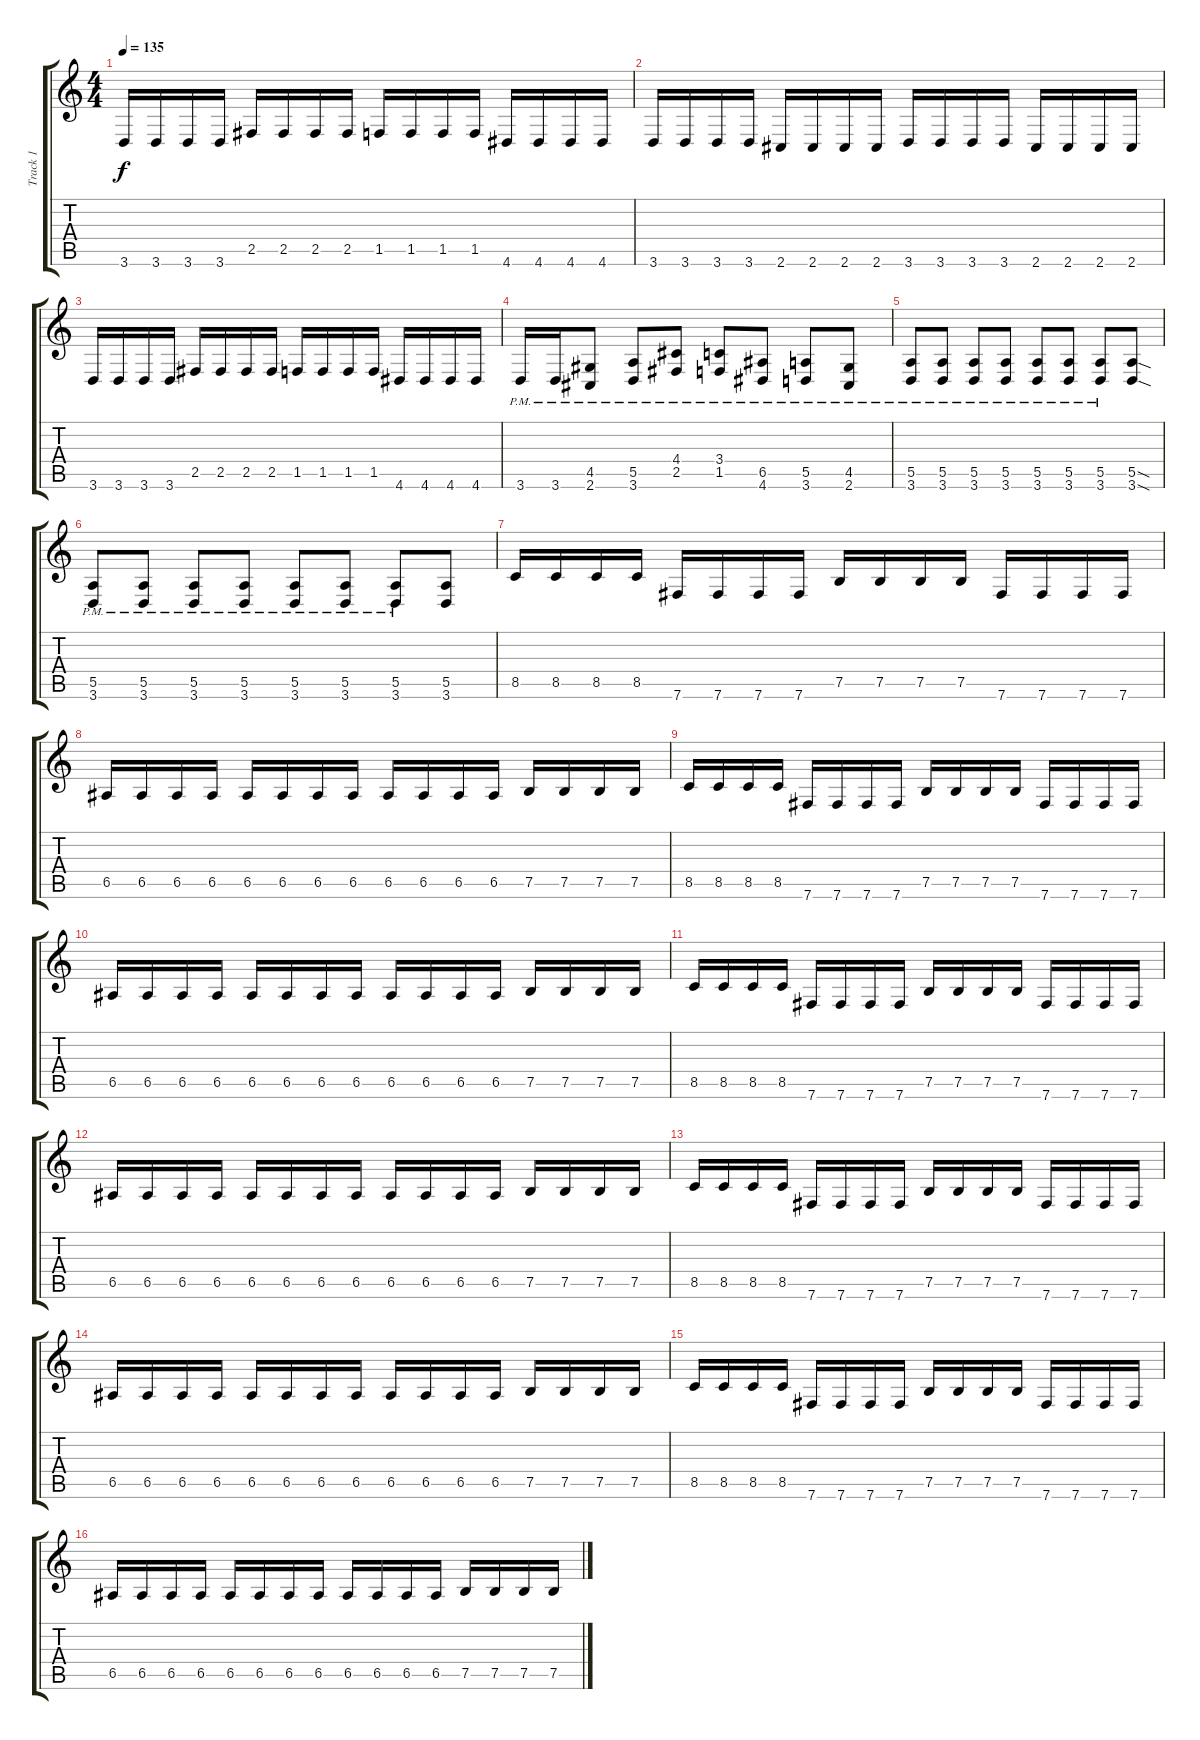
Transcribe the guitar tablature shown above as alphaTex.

\track ("Track 1" "Track 1") {instrument distortionguitar}
\staff {score tabs}
\tuning (B3 Gb3 D3 A2 E2 B1) {hide}
\ts (4 4)
\tempo 135
\clef g2
\ks c
3.6.16{dy f} 3.6.16 3.6.16 3.6.16 2.5.16 2.5.16 2.5.16 2.5.16 1.5.16 1.5.16 1.5.16 1.5.16 4.6.16 4.6.16 4.6.16 4.6.16 |
3.6.16 3.6.16 3.6.16 3.6.16 2.6.16 2.6.16 2.6.16 2.6.16 3.6.16 3.6.16 3.6.16 3.6.16 2.6.16 2.6.16 2.6.16 2.6.16 |
3.6.16 3.6.16 3.6.16 3.6.16 2.5.16 2.5.16 2.5.16 2.5.16 1.5.16 1.5.16 1.5.16 1.5.16 4.6.16 4.6.16 4.6.16 4.6.16 |
3.6{pm}.16 3.6{pm}.16 (4.5{pm} 2.6{pm}).8 (5.5{pm} 3.6{pm}).8 (4.4{pm} 2.5{pm}).8 (3.4{pm} 1.5{pm}).8 (6.5{pm} 4.6{pm}).8 (5.5{pm} 3.6{pm}).8 (4.5{pm} 2.6{pm}).8 |
(5.5{pm} 3.6{pm}).8 (5.5{pm} 3.6{pm}).8 (5.5{pm} 3.6{pm}).8 (5.5{pm} 3.6{pm}).8 (5.5{pm} 3.6{pm}).8 (5.5{pm} 3.6{pm}).8 (5.5{pm} 3.6{pm}).8 (5.5{sod} 3.6{sod}).8 |
(5.5{pm} 3.6{pm}).8 (5.5{pm} 3.6{pm}).8 (5.5{pm} 3.6{pm}).8 (5.5{pm} 3.6{pm}).8 (5.5{pm} 3.6{pm}).8 (5.5{pm} 3.6{pm}).8 (5.5{pm} 3.6{pm}).8 (5.5 3.6).8 |
8.5.16 8.5.16 8.5.16 8.5.16 7.6.16 7.6.16 7.6.16 7.6.16 7.5.16 7.5.16 7.5.16 7.5.16 7.6.16 7.6.16 7.6.16 7.6.16 |
6.5.16 6.5.16 6.5.16 6.5.16 6.5.16 6.5.16 6.5.16 6.5.16 6.5.16 6.5.16 6.5.16 6.5.16 7.5.16 7.5.16 7.5.16 7.5.16 |
8.5.16 8.5.16 8.5.16 8.5.16 7.6.16 7.6.16 7.6.16 7.6.16 7.5.16 7.5.16 7.5.16 7.5.16 7.6.16 7.6.16 7.6.16 7.6.16 |
6.5.16 6.5.16 6.5.16 6.5.16 6.5.16 6.5.16 6.5.16 6.5.16 6.5.16 6.5.16 6.5.16 6.5.16 7.5.16 7.5.16 7.5.16 7.5.16 |
8.5.16 8.5.16 8.5.16 8.5.16 7.6.16 7.6.16 7.6.16 7.6.16 7.5.16 7.5.16 7.5.16 7.5.16 7.6.16 7.6.16 7.6.16 7.6.16 |
6.5.16 6.5.16 6.5.16 6.5.16 6.5.16 6.5.16 6.5.16 6.5.16 6.5.16 6.5.16 6.5.16 6.5.16 7.5.16 7.5.16 7.5.16 7.5.16 |
8.5.16 8.5.16 8.5.16 8.5.16 7.6.16 7.6.16 7.6.16 7.6.16 7.5.16 7.5.16 7.5.16 7.5.16 7.6.16 7.6.16 7.6.16 7.6.16 |
6.5.16 6.5.16 6.5.16 6.5.16 6.5.16 6.5.16 6.5.16 6.5.16 6.5.16 6.5.16 6.5.16 6.5.16 7.5.16 7.5.16 7.5.16 7.5.16 |
8.5.16 8.5.16 8.5.16 8.5.16 7.6.16 7.6.16 7.6.16 7.6.16 7.5.16 7.5.16 7.5.16 7.5.16 7.6.16 7.6.16 7.6.16 7.6.16 |
6.5.16 6.5.16 6.5.16 6.5.16 6.5.16 6.5.16 6.5.16 6.5.16 6.5.16 6.5.16 6.5.16 6.5.16 7.5.16 7.5.16 7.5.16 7.5.16
